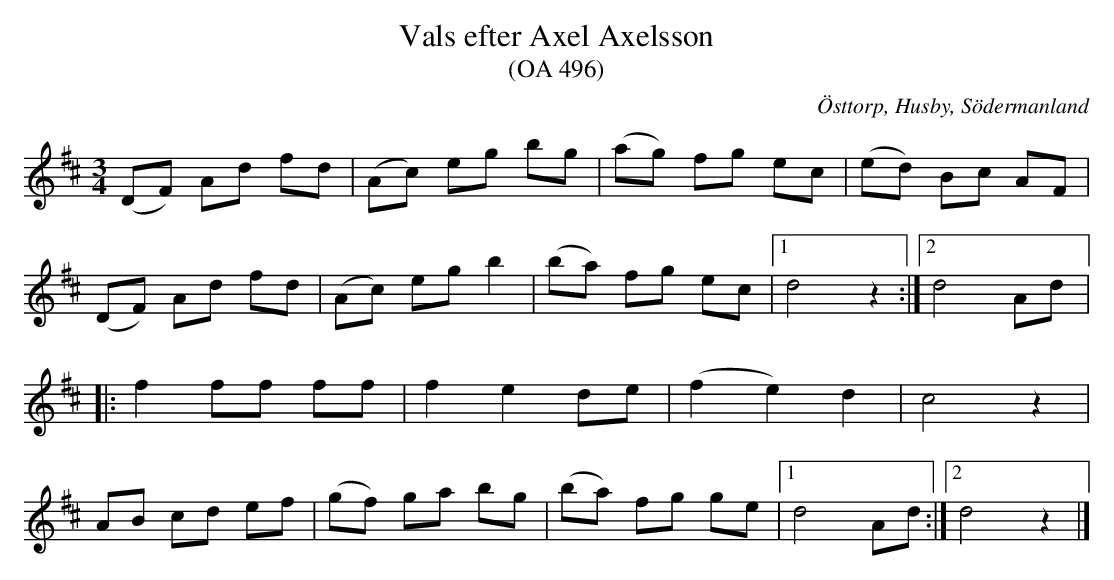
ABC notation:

X:1
T:Vals efter Axel Axelsson
T:(OA 496)
O:Östtorp, Husby, Södermanland
M:3/4
L:1/4
Q: 160
K:D
(D/F/) A/d/ f/d/ | (A/c/) e/g/ b/g/ | (a/g/) f/g/ e/c/ | (e/d/) B/c/ A/F/ |
(D/F/) A/d/ f/d/ | (A/c/) e/g/ b | (b/a/) f/g/ e/c/ |1 d2 z :|2  d2 A/d/ |:
f f/f/ f/f/ | f e d/e/ | (f e) d |  c2 z |
A/B/ c/d/ e/f/ | (g/f/) g/a/ b/g/ | (b/a/) f/g/ g/e/ |1  d2 A/d/ :|2 d2 z |]
